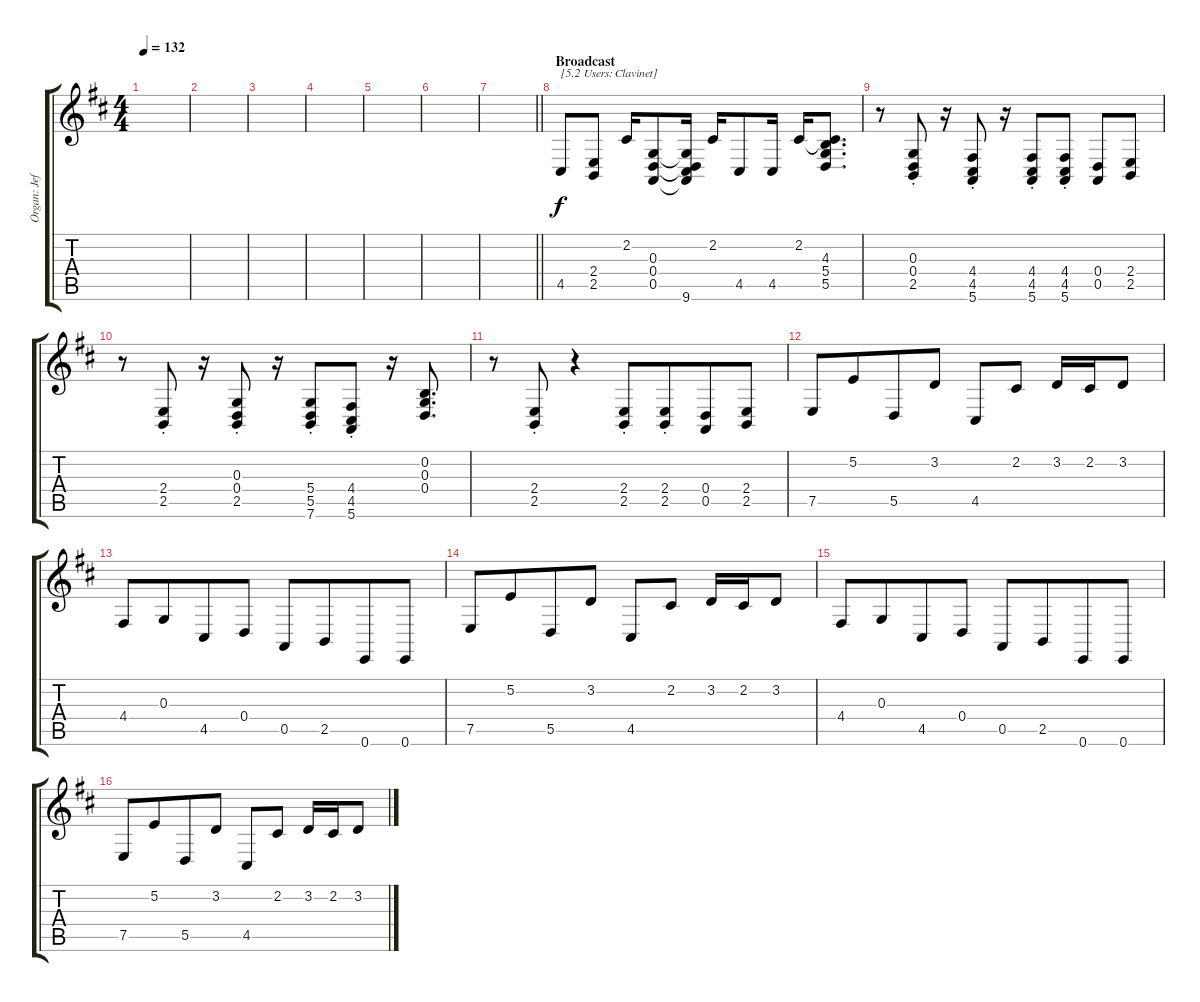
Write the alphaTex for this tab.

\track ("Organ: Jeff" "Organ: Jef") {instrument drawbarorgan}
\staff {score tabs}
\tuning (E4 B3 G3 D3 A2 E2) {hide}
\ts (4 4)
\tempo 132
\clef g2
\ks d
|
|
|
|
|
|
\barLineRight lightlight
|
\section ("" "Broadcast")
4.5.8{txt "[5.2 Users: Clavinet]" instrument clavinet} (2.4 2.5).8 2.2.16 (0.3 0.4 0.5).8 (0.3{t} 0.4{t} 0.5{t} 9.6).16 2.2.16 4.5.8 4.5.16 2.2.16 (2.2{t} 4.3 5.4 5.5).8{d} |
r.8 (0.3{st} 0.4{st} 2.5{st}).8 r.16 (4.4{st} 4.5{st} 5.6{st}).8 r.16 (4.4{st} 4.5{st} 5.6{st}).8 (4.4{st} 4.5{st} 5.6{st}).8 (0.4 0.5).8 (2.4 2.5).8 |
r.8 (2.4{st} 2.5{st}).8 r.16 (0.3{st} 0.4{st} 2.5{st}).8 r.16 (5.4 5.5 7.6{st}).8 (4.4 4.5 5.6{st}).8 r.16 (0.2 0.3 0.4).8{d} |
r.8 (2.4{st} 2.5{st}).8 r.4 (2.4{st} 2.5{st}).8 (2.4{st} 2.5{st}).8{beam merge} (0.4 0.5).8 (2.4 2.5).8 |
7.5.8 5.2.8{beam merge} 5.5.8 3.2.8 4.5.8 2.2.8 3.2.16 2.2.16 3.2.8 |
4.4.8 0.3.8{beam merge} 4.5.8 0.4.8 0.5.8 2.5.8{beam merge} 0.6.8 0.6.8 |
7.5.8 5.2.8{beam merge} 5.5.8 3.2.8 4.5.8 2.2.8 3.2.16 2.2.16 3.2.8 |
4.4.8 0.3.8{beam merge} 4.5.8 0.4.8 0.5.8 2.5.8{beam merge} 0.6.8 0.6.8 |
7.5.8 5.2.8{beam merge} 5.5.8 3.2.8 4.5.8 2.2.8 3.2.16 2.2.16 3.2.8
